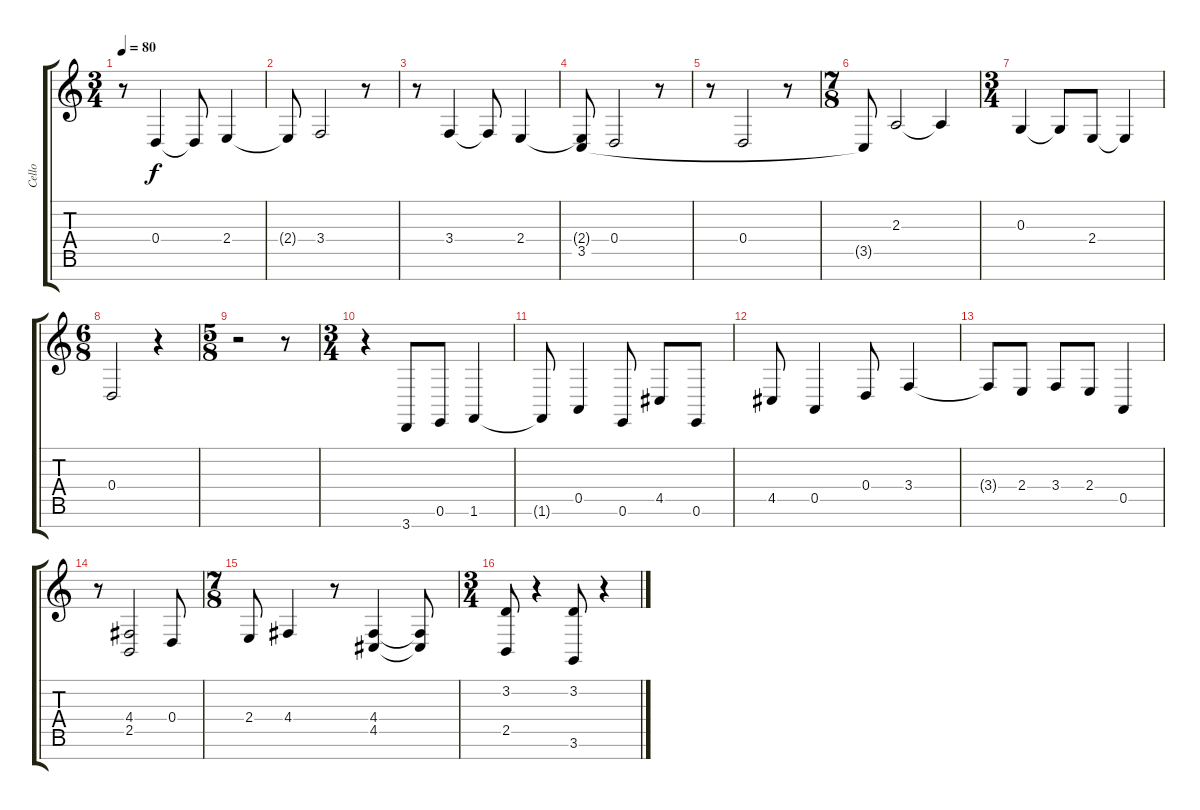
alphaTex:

\track ("Cello" "Cello") {instrument cello}
\staff {score tabs}
\tuning (E4 B3 G3 D3 A2 E2 B1) {hide}
\ts (3 4)
\tempo 80
\clef g2
\ks c
r.8{dy f} 0.4.4 0.4{t}.8 2.4.4 |
2.4{t}.8 3.4.2 r.8 |
r.8 3.4.4 3.4{t}.8 2.4.4 |
(2.4{t} 3.5).8 0.4.2 r.8 |
r.8 0.4.2 r.8 |
\ts (7 8)
3.5{t}.8 2.3.2 2.3{t}.4 |
\ts (3 4)
0.3.4 0.3{t}.8 2.4.8 2.4{t}.4 |
\ts (6 8)
0.4.2 r.4 |
\ts (5 8)
r.2 r.8 |
\ts (3 4)
r.4 3.7.8 0.6.8 1.6.4 |
1.6{t}.8 0.5.4 0.6.8 4.5.8 0.6.8 |
4.5.8 0.5.4 0.4.8 3.4.4 |
3.4{t}.8 2.4.8 3.4.8 2.4.8 0.5.4 |
r.8 (4.4 2.5).2 0.4.8 |
\ts (7 8)
2.4.8 4.4.4 r.8 (4.4 4.5).4 (4.4{t} 4.5{t}).8 |
\ts (3 4)
(3.2 2.5).8 r.4 (3.2 3.6).8 r.4
